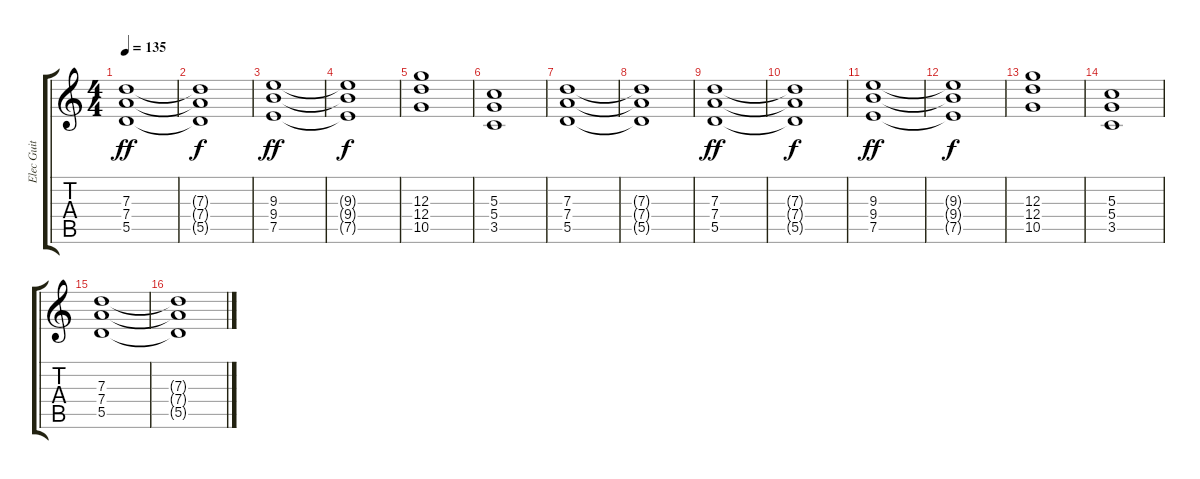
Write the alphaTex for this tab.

\track ("Elec Guit 1" "Elec Guit ") {instrument overdrivenguitar}
\staff {score tabs}
\tuning (E4 B3 G3 D3 A2 E2) {hide}
\ts (4 4)
\tempo 135
\clef g2
\ks c
(7.3 7.4 5.5).1{dy ff} |
(7.3{t} 7.4{t} 5.5{t}).1{dy f} |
(9.3 9.4 7.5).1{dy ff} |
(9.3{t} 9.4{t} 7.5{t}).1{dy f} |
(12.3 12.4 10.5).1 |
(5.3 5.4 3.5).1 |
(7.3 7.4 5.5).1 |
(7.3{t} 7.4{t} 5.5{t}).1 |
(7.3 7.4 5.5).1{dy ff} |
(7.3{t} 7.4{t} 5.5{t}).1{dy f} |
(9.3 9.4 7.5).1{dy ff} |
(9.3{t} 9.4{t} 7.5{t}).1{dy f} |
(12.3 12.4 10.5).1 |
(5.3 5.4 3.5).1 |
(7.3 7.4 5.5).1 |
(7.3{t} 7.4{t} 5.5{t}).1
